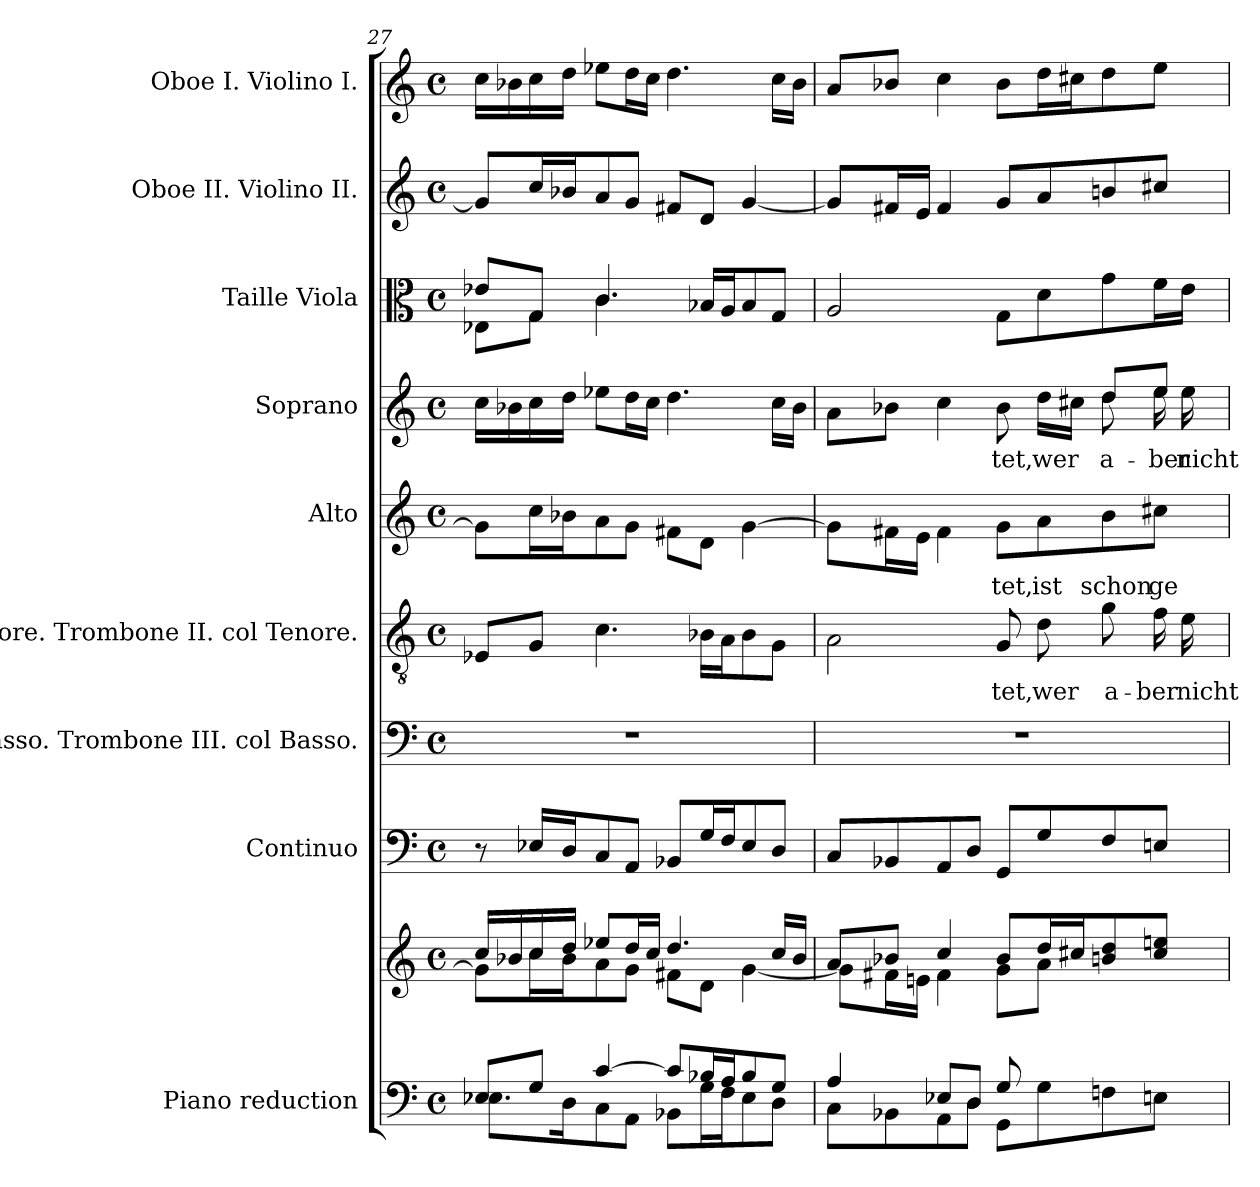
**kern	**kern	**kern	**kern	**kern	**text	**kern	**text	**kern	**text	**kern	**kern	**kern
*part9	*part9	*part8	*part7	*part6	*part6	*part5	*part5	*part4	*part4	*part3	*part2	*part1
*staff10	*staff9	*staff8	*staff7	*staff6	*staff6	*staff5	*staff5	*staff4	*staff4	*staff3	*staff2	*staff1
*I"Piano reduction	*	*I"Continuo	*I"Basso. Trombone III. col Basso.	*I"Tenore. Trombone II. col Tenore.	*	*I"Alto	*	*I"Soprano	*	*I"Taille Viola	*I"Oboe II. Violino II.	*I"Oboe I. Violino I.
*I'Pno	*	*	*	*	*	*	*	*	*	*	*I'Ob	*I'Ob
*clefF4	*clefG2	*clefF4	*clefF4	*clefGv2	*	*clefG2	*	*clefG2	*	*clefC3	*clefG2	*clefG2
*k[]	*k[]	*k[]	*k[]	*k[]	*	*k[]	*	*k[]	*	*k[]	*k[]	*k[]
*M4/4	*M4/4	*M4/4	*M4/4	*M4/4	*	*M4/4	*	*M4/4	*	*M4/4	*M4/4	*M4/4
*met(c)	*met(c)	*met(c)	*met(c)	*met(c)	*	*met(c)	*	*met(c)	*	*met(c)	*met(c)	*met(c)
=27	=27	=27	=27	=27	=27	=27	=27	=27	=27	=27	=27	=27
*^	*^	*	*	*	*	*	*	*	*	*^	*	*
8E-X/L	8.E-\L	16cc/LL	8g\L]	8r	1r	8E-X/L	.	8g\L]	.	16cc\LL	.	8e-X!/L	8E-X\L	8g/L]	16cc\LL
.	.	16b-X/	.	.	.	.	.	.	.	16b-X\	.	.	.	.	16b-X\
8G/J	.	16cc/	16cc\L	16E-X/LL	.	8G/J	.	16cc\L	.	16cc\	.	8G!/J	8G\J	16cc/L	16cc\
.	16D\K	16dd/JJ	16b-\J	16D/J	.	.	.	16b-X\J	.	16dd\JJ	.	.	.	16b-X/J	16dd\JJ
[4c/	8C\	8ee-X/L	8a\	8C/	.	4.c\	.	8a\	.	8ee-X\L	.	4.c!/	4.c\	8a/	8ee-X\L
.	8AA\J	16dd/L	8g\J	8AA/J	.	.	.	8g\J	.	16dd\L	.	.	.	8g/J	16dd\L
.	.	16cc/JJ	.	.	.	.	.	.	.	16cc\JJ	.	.	.	.	16cc\JJ
8c/L]	8BB-X\L	4.dd/	8f#X\L	8BB-X/L	.	.	.	8f#X\L	.	4.dd\	.	.	.	8f#X/L	4.dd\
16B-X/L	16G\L	.	8d\J	16G/L	.	16B-X\LL	.	8d\J	.	.	.	16B-X/LL	8ryy	8d/J	.
16A/J	16F\J	.	.	16F/J	.	16A\J	.	.	.	.	.	16A/J	.	.	.
8B-/	8E-\	.	[4g\	8E-/	.	8B-\	.	[4g\	.	.	.	8B-/	4ryy	[4g/	.
8G/J	8D\J	16cc/LL	.	8D/J	.	8G\J	.	.	.	16cc\LL	.	8G/J	.	.	16cc\LL
.	.	16b-/JJ	.	.	.	.	.	.	.	16b-\JJ	.	.	.	.	16b-\JJ
*	*	*	*	*	*	*	*	*	*	*	*	*v	*v	*	*
=28	=28	=28	=28	=28	=28	=28	=28	=28	=28	=28	=28	=28	=28	=28
*	*	*	*^	*	*	*	*	*	*	*^	*	*	*	*
4A/	8C\L	8a/L	8g\L]	8ryy	8C/L	1r	2A\	.	8g\L]	.	8a\L	4ryy	.	2A/	8g/L]	8a/L
*	*	*	*v	*v	*	*	*	*	*	*	*	*	*	*	*	*
.	8BB-X\	8b-X/J	16f#X\L	8BB-X/	.	.	.	16f#X\L	.	8b-X\J	.	.	.	16f#X/L	8b-X/J
.	.	.	16en\JJ	.	.	.	.	16e\JJ	.	.	.	.	.	16e/JJ	.
8E-X/L	8AA\	4cc/	4f#\	8AA/	.	.	.	4f#\	.	4cc\	4ryy	.	.	4f#/	4cc\
8D/J	8D\J	.	.	8D/J	.	.	.	.	.	.	.	.	.	.	.
!	!	!	!	!	!	!	!LO:LY:b	!	!LO:LY:b	!	!	!LO:LY:b	!	!	!
8G/L	8GG\L	8b-/L	8g\L	8GG/L	.	8G/	-tet,	8g\L	tet,	8b-\	4ryy	tet,	8G\L	8g/L	8b-\L
*	*	*	*^	*	*	*	*	*	*	*	*	*	*	*	*
!	!	!	!	!	!	!	!	!LO:LY:b	!	!LO:LY:b	!	!	!LO:LY:b	!	!	!
4.ryy	8G\	16dd/L	8a\J	8d\	8G/	.	8d\	wer	8a\	ist	16dd\LL	.	wer	8d\	8a/	16dd\L
.	.	16cc#X/J	.	.	.	.	.	.	.	.	16cc#X\JJ	.	.	.	.	16cc#X\J
!	!	!	!	!	!	!	!	!LO:LY:b	!	!LO:LY:b	!	!	!LO:LY:b	!	!	!
.	8Fn\	8bn/ 8dd/	4ryy	8g\	8F/	.	8g\	a-	8b\	schon	8dd!/L	8dd\	a-	8g\	8bn/	8dd\
!	!	!	!	!	!	!	!	!LO:LY:b	!	!LO:LY:b	!	!	!LO:LY:b	!	!	!
.	8En\J	8cc#/ 8een/J	.	8g\J	8En/J	.	16f\	-ber	8cc#X\J	ge-	8ee!/J	16ee\	-ber	16f\L	8cc#X/J	8ee\J
!	!	!	!	!	!	!	!	!LO:LY:b	!	!	!	!	!LO:LY:b	!	!	!
.	.	.	.	.	.	.	16e\	nicht	.	.	.	16ee\	nicht	16e\JJ	.	.
*v	*v	*	*	*	*	*	*	*	*	*	*v	*v	*	*	*	*
*	*v	*v	*v	*	*	*	*	*	*	*	*	*	*	*
=	=	=	=	=	=	=	=	=	=	=	=	=
*-	*-	*-	*-	*-	*-	*-	*-	*-	*-	*-	*-	*-
